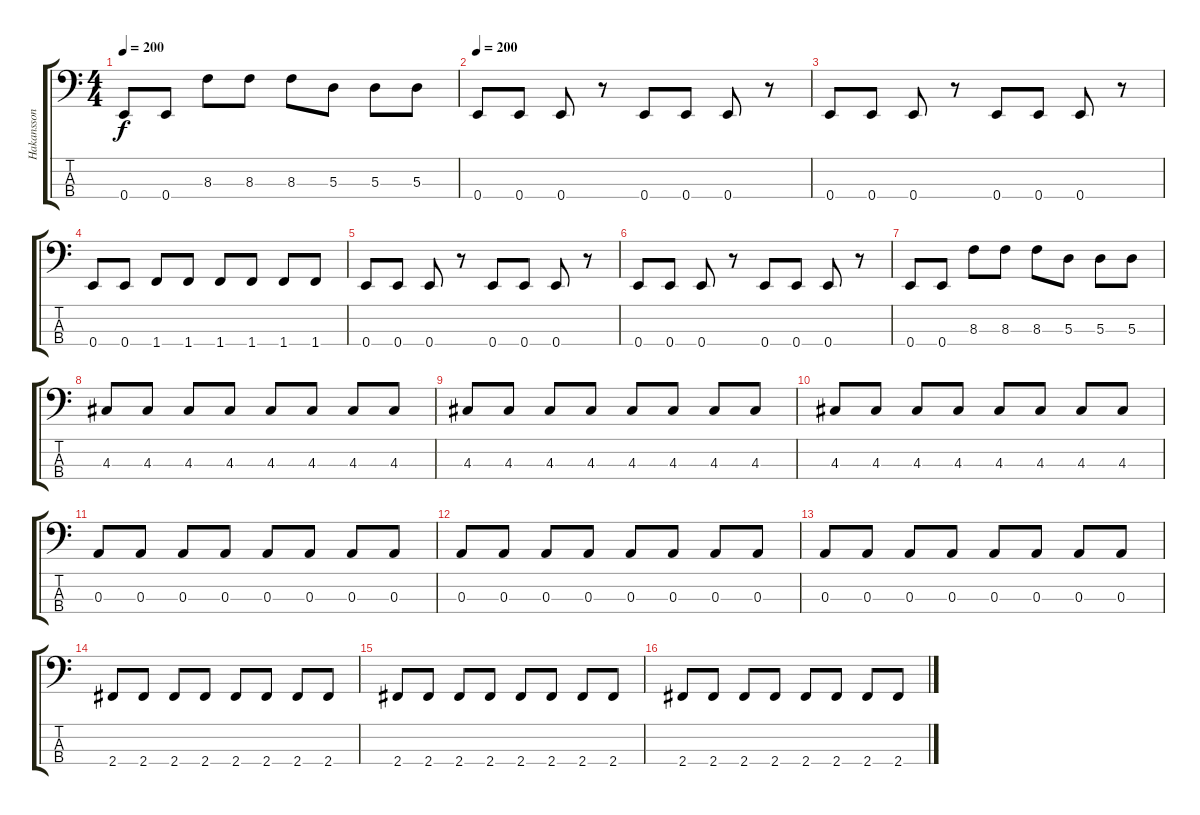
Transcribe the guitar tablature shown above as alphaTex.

\track ("Hakansson" "Hakansson") {instrument electricbasspick}
\staff {score tabs}
\tuning (G2 D2 A1 E1) {hide}
\ts (4 4)
\tempo 200
\clef f4
\ks c
0.4.8{dy f} 0.4.8 8.3.8 8.3.8 8.3.8 5.3.8 5.3.8 5.3.8 |
\tempo 200
0.4.8 0.4.8 0.4.8 r.8 0.4.8 0.4.8 0.4.8 r.8 |
0.4.8 0.4.8 0.4.8 r.8 0.4.8 0.4.8 0.4.8 r.8 |
0.4.8 0.4.8 1.4.8 1.4.8 1.4.8 1.4.8 1.4.8 1.4.8 |
0.4.8 0.4.8 0.4.8 r.8 0.4.8 0.4.8 0.4.8 r.8 |
0.4.8 0.4.8 0.4.8 r.8 0.4.8 0.4.8 0.4.8 r.8 |
0.4.8 0.4.8 8.3.8 8.3.8 8.3.8 5.3.8 5.3.8 5.3.8 |
4.3.8 4.3.8 4.3.8 4.3.8 4.3.8 4.3.8 4.3.8 4.3.8 |
4.3.8 4.3.8 4.3.8 4.3.8 4.3.8 4.3.8 4.3.8 4.3.8 |
4.3.8 4.3.8 4.3.8 4.3.8 4.3.8 4.3.8 4.3.8 4.3.8 |
0.3.8 0.3.8 0.3.8 0.3.8 0.3.8 0.3.8 0.3.8 0.3.8 |
0.3.8 0.3.8 0.3.8 0.3.8 0.3.8 0.3.8 0.3.8 0.3.8 |
0.3.8 0.3.8 0.3.8 0.3.8 0.3.8 0.3.8 0.3.8 0.3.8 |
2.4.8 2.4.8 2.4.8 2.4.8 2.4.8 2.4.8 2.4.8 2.4.8 |
2.4.8 2.4.8 2.4.8 2.4.8 2.4.8 2.4.8 2.4.8 2.4.8 |
2.4.8 2.4.8 2.4.8 2.4.8 2.4.8 2.4.8 2.4.8 2.4.8
